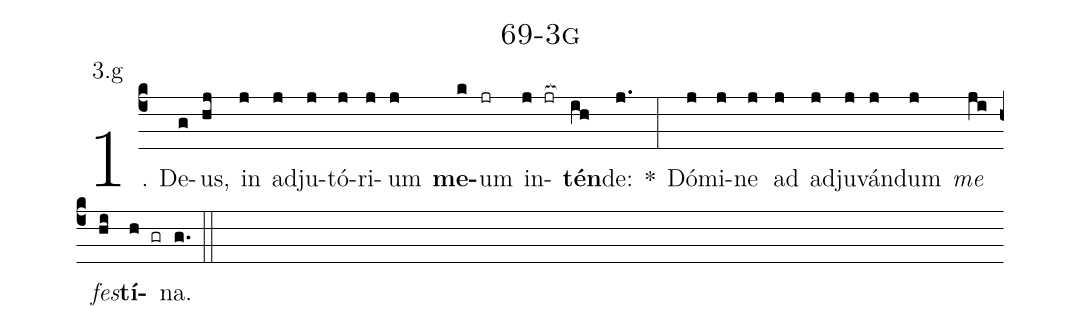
name: 69-3g;
annotation: 3.g;
%%
(c4)1. De(g)us,(hj) in(j) ad(j)ju(j)tó(j)ri(j)um(j) <b>me</b>(k)um(jr) in(j jr[ocb:1{])<b>tén</b>(ih[ocb:0}])de:(j.) *(:) Dó(j)mi(j)ne(j) ad(j) ad(j)ju(j)ván(j)dum(j) <i>me</i>(ji) <i>fes</i>(hi)<b>tí</b>(h gr)na.(g.) (::)
